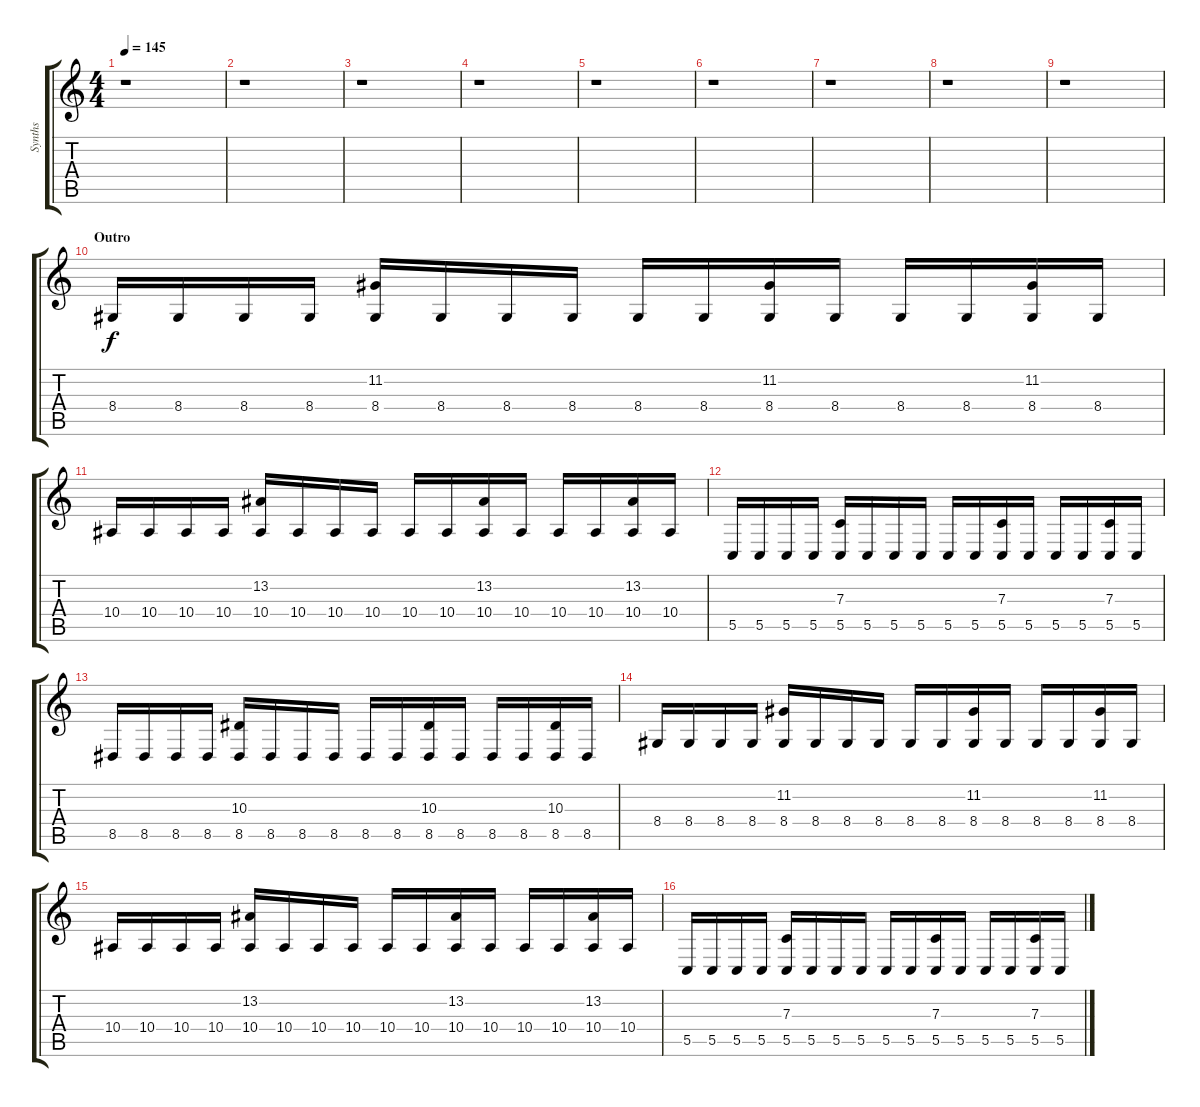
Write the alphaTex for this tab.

\track ("Synths" "Synths") {instrument lead2sawtooth}
\staff {score tabs}
\tuning (D4 A3 F3 C3 G2 C2) {hide}
\ts (4 4)
\tempo 145
\clef g2
\ks c
r.1{dy f} |
r.1 |
r.1 |
r.1 |
r.1 |
r.1 |
r.1 |
r.1 |
r.1 |
\section ("" "Outro")
8.4.16 8.4.16 8.4.16 8.4.16 (11.2 8.4).16 8.4.16 8.4.16 8.4.16 8.4.16 8.4.16 (11.2 8.4).16 8.4.16 8.4.16 8.4.16 (11.2 8.4).16 8.4.16 |
10.4.16 10.4.16 10.4.16 10.4.16 (13.2 10.4).16 10.4.16 10.4.16 10.4.16 10.4.16 10.4.16 (13.2 10.4).16 10.4.16 10.4.16 10.4.16 (13.2 10.4).16 10.4.16 |
5.5.16 5.5.16 5.5.16 5.5.16 (7.3 5.5).16 5.5.16 5.5.16 5.5.16 5.5.16 5.5.16 (7.3 5.5).16 5.5.16 5.5.16 5.5.16 (7.3 5.5).16 5.5.16 |
8.5.16 8.5.16 8.5.16 8.5.16 (10.3 8.5).16 8.5.16 8.5.16 8.5.16 8.5.16 8.5.16 (10.3 8.5).16 8.5.16 8.5.16 8.5.16 (10.3 8.5).16 8.5.16 |
8.4.16 8.4.16 8.4.16 8.4.16 (11.2 8.4).16 8.4.16 8.4.16 8.4.16 8.4.16 8.4.16 (11.2 8.4).16 8.4.16 8.4.16 8.4.16 (11.2 8.4).16 8.4.16 |
10.4.16 10.4.16 10.4.16 10.4.16 (13.2 10.4).16 10.4.16 10.4.16 10.4.16 10.4.16 10.4.16 (13.2 10.4).16 10.4.16 10.4.16 10.4.16 (13.2 10.4).16 10.4.16 |
5.5.16 5.5.16 5.5.16 5.5.16 (7.3 5.5).16 5.5.16 5.5.16 5.5.16 5.5.16 5.5.16 (7.3 5.5).16 5.5.16 5.5.16 5.5.16 (7.3 5.5).16 5.5.16
